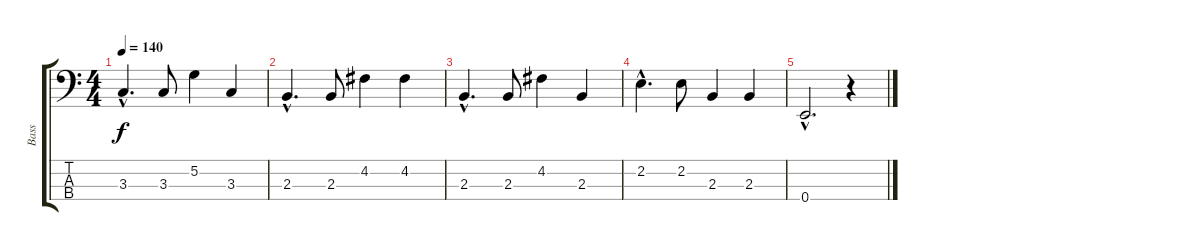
\track ("Bass" "Bass") {instrument acousticguitarnylon}
\staff {score tabs}
\tuning (G2 D2 A1 E1) {hide}
\ts (4 4)
\tempo 140
\clef f4
\ks c
3.3{hac}.4{d dy f} 3.3.8 5.2.4 3.3.4 |
2.3{hac}.4{d} 2.3.8 4.2.4 4.2.4 |
2.3{hac}.4{d} 2.3.8 4.2.4 2.3.4 |
2.2{hac}.4{d} 2.2.8 2.3.4 2.3.4 |
0.4{hac}.2{d} r.4
